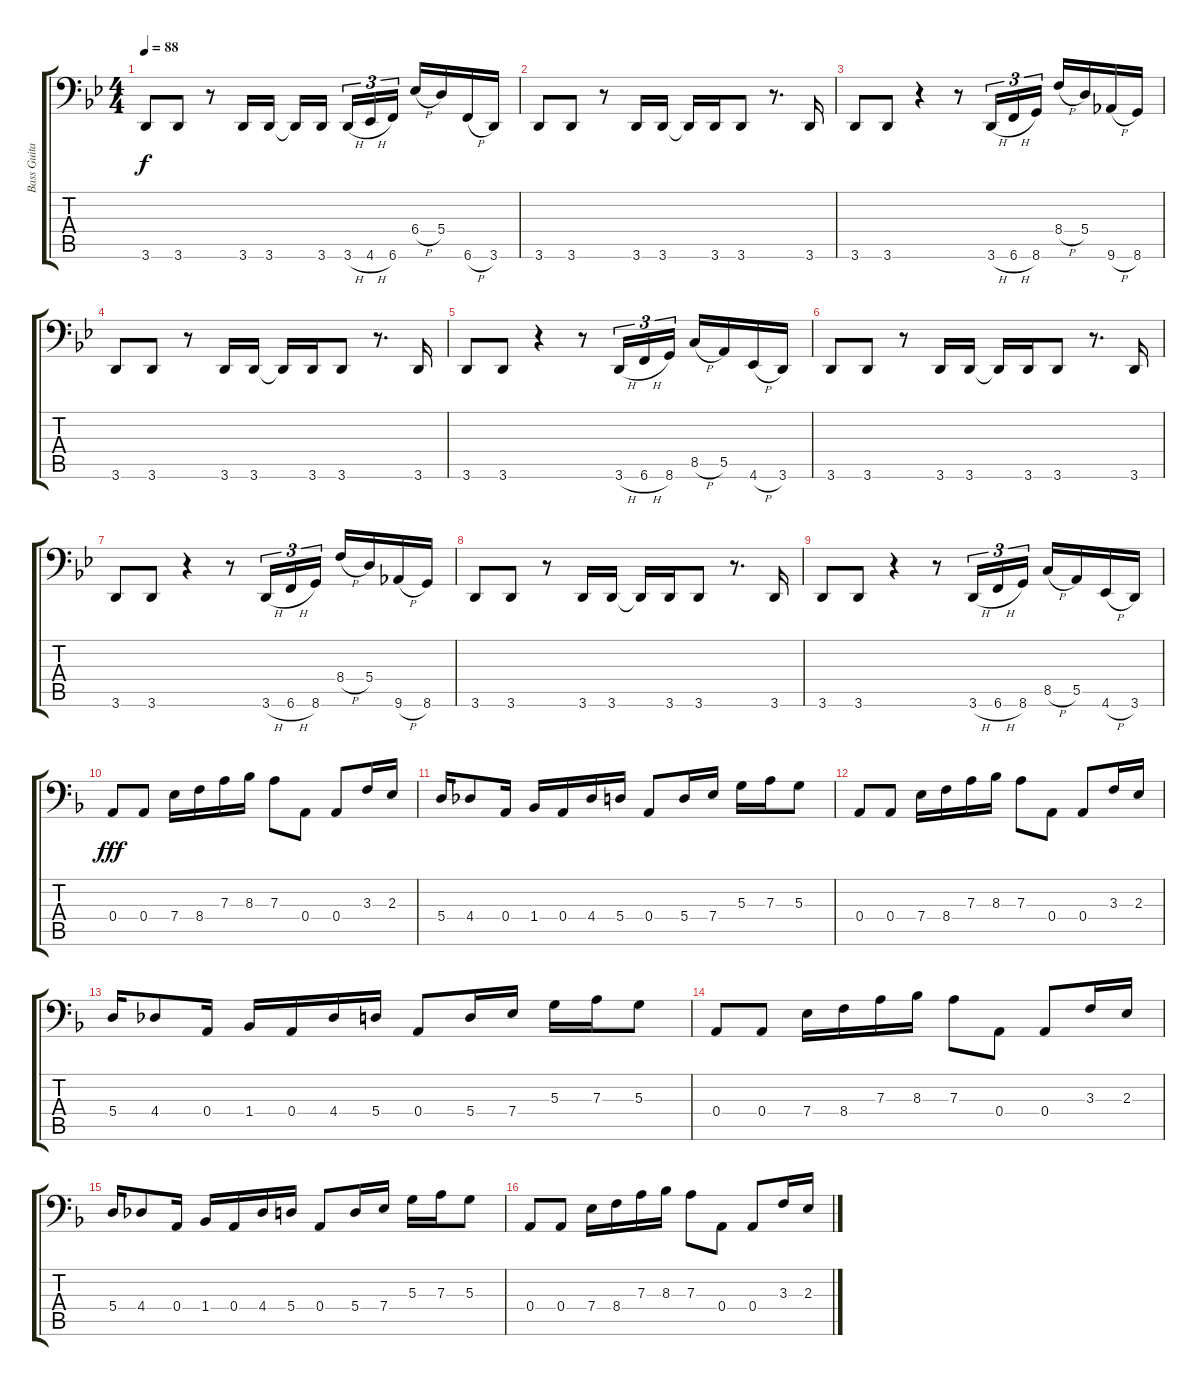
\track ("Bass Guitar - John Myung" "Bass Guita") {instrument distortionguitar}
\staff {score tabs}
\tuning (C3 G2 D2 A1 E1 B0) {hide}
\ts (4 4)
\tempo 88
\clef f4
\ks bb
3.6.8{dy f} 3.6.8 r.8 3.6.16 3.6.16 3.6{t}.16 3.6.16{beam splitsecondary} 3.6{h}.16{tu (3 2)} 4.6{h}.16{tu (3 2)} 6.6.16{tu (3 2)} 6.4{h}.16 5.4.16 6.6{h}.16 3.6.16 |
3.6.8 3.6.8 r.8 3.6.16 3.6.16 3.6{t}.16 3.6.16 3.6.8 r.8{d} 3.6.16 |
3.6.8 3.6.8 r.4 r.8 3.6{h}.16{tu (3 2)} 6.6{h}.16{tu (3 2)} 8.6.16{tu (3 2)} 8.4{h}.16 5.4.16 9.6{h}.16 8.6.16 |
3.6.8 3.6.8 r.8 3.6.16 3.6.16 3.6{t}.16 3.6.16 3.6.8 r.8{d} 3.6.16 |
3.6.8 3.6.8 r.4 r.8 3.6{h}.16{tu (3 2)} 6.6{h}.16{tu (3 2)} 8.6.16{tu (3 2)} 8.5{h}.16 5.5.16 4.6{h}.16 3.6.16 |
3.6.8 3.6.8 r.8 3.6.16 3.6.16 3.6{t}.16 3.6.16 3.6.8 r.8{d} 3.6.16 |
3.6.8 3.6.8 r.4 r.8 3.6{h}.16{tu (3 2)} 6.6{h}.16{tu (3 2)} 8.6.16{tu (3 2)} 8.4{h}.16 5.4.16 9.6{h}.16 8.6.16 |
3.6.8 3.6.8 r.8 3.6.16 3.6.16 3.6{t}.16 3.6.16 3.6.8 r.8{d} 3.6.16 |
3.6.8 3.6.8 r.4 r.8 3.6{h}.16{tu (3 2)} 6.6{h}.16{tu (3 2)} 8.6.16{tu (3 2)} 8.5{h}.16 5.5.16 4.6{h}.16 3.6.16 |
\ks f
0.4.8{dy fff} 0.4.8 7.4.16 8.4.16 7.3.16 8.3.16 7.3.8 0.4.8 0.4.8 3.3.16 2.3.16 |
5.4.16 4.4.8 0.4.16 1.4.16 0.4.16 4.4.16 5.4.16 0.4.8 5.4.16 7.4.16 5.3.16 7.3.16 5.3.8 |
0.4.8 0.4.8 7.4.16 8.4.16 7.3.16 8.3.16 7.3.8 0.4.8 0.4.8 3.3.16 2.3.16 |
5.4.16 4.4.8 0.4.16 1.4.16 0.4.16 4.4.16 5.4.16 0.4.8 5.4.16 7.4.16 5.3.16 7.3.16 5.3.8 |
0.4.8 0.4.8 7.4.16 8.4.16 7.3.16 8.3.16 7.3.8 0.4.8 0.4.8 3.3.16 2.3.16 |
5.4.16 4.4.8 0.4.16 1.4.16 0.4.16 4.4.16 5.4.16 0.4.8 5.4.16 7.4.16 5.3.16 7.3.16 5.3.8 |
0.4.8 0.4.8 7.4.16 8.4.16 7.3.16 8.3.16 7.3.8 0.4.8 0.4.8 3.3.16 2.3.16
